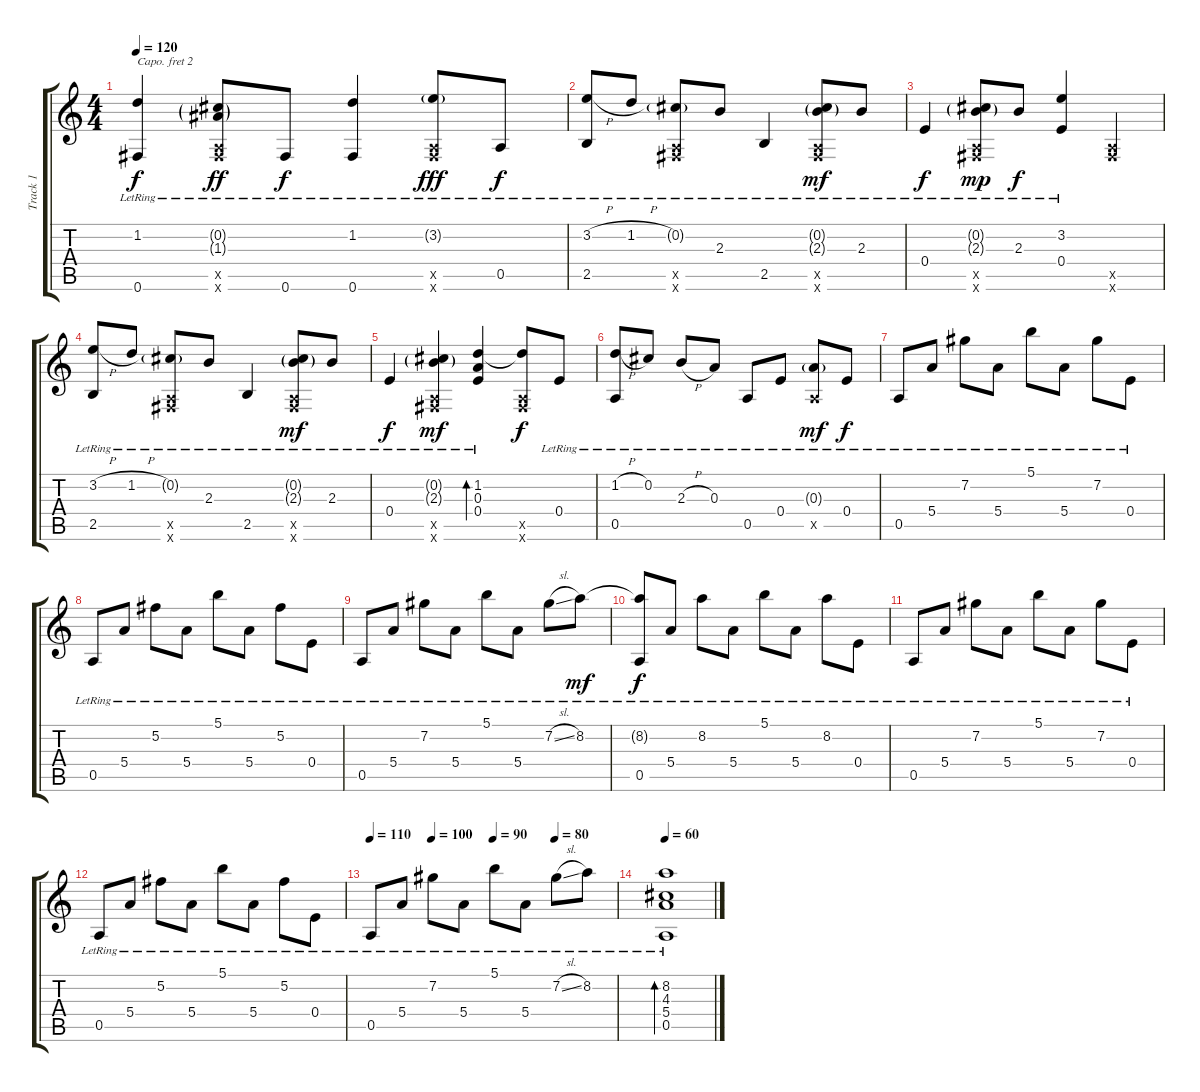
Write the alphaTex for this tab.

\track ("Track 1" "Track 1") {instrument acousticguitarsteel}
\staff {score tabs}
\capo 2
\tuning (E4 B3 G3 D3 G2 E2) {hide}
\ts (4 4)
\tempo 120
\clef g2
\ks c
(1.2{lr} 0.6{lr}).4{dy f} (0.2{g lr} 1.3{g lr} 0.5{x} 0.6{x}).8{dy ff} 0.6{lr}.8{dy f} (1.2{lr} 0.6{lr}).4 (3.2{g lr} 0.5{x} 0.6{x}).8{dy fff} 0.5{lr}.8{dy f} |
(3.2{h lr} 2.5{lr}).8 1.2{h lr}.8 (0.2{g lr} 0.5{x} 0.6{x}).8 2.3{lr}.8 2.5{lr}.4 (0.2{g lr} 2.3{g lr} 0.5{x} 0.6{x}).8{dy mf} 2.3{lr}.8 |
0.4{lr}.4{dy f} (0.2{g lr} 2.3{g lr} 0.5{x} 0.6{x}).8{dy mp} 2.3{lr}.8{dy f} (3.2{lr} 0.4{lr}).4 (0.5{x} 0.6{x}).4 |
(3.2{h lr} 2.5{lr}).8 1.2{h lr}.8 (0.2{g lr} 0.5{x} 0.6{x}).8 2.3{lr}.8 2.5{lr}.4 (0.2{g lr} 2.3{g lr} 0.5{x} 0.6{x}).8{dy mf} 2.3{lr}.8 |
0.4{lr}.4{dy f} (0.2{g lr} 2.3{g lr} 0.5{x} 0.6{x}).4{dy mf} (1.2{lr} 0.3{lr} 0.4{lr}).4{bd 480} (1.2{t} 0.5{x} 0.6{x}).8{dy f} 0.4{lr}.8 |
(1.2{h lr} 0.5{lr}).8 0.2{lr}.8 2.3{h lr}.8 0.3{lr}.8 0.5{lr}.8 0.4{lr}.8 (0.3{g lr} 0.5{x}).8{dy mf} 0.4{lr}.8{dy f} |
0.5{lr}.8 5.4{lr}.8 7.2{lr}.8 5.4{lr}.8 5.1{lr}.8 5.4{lr}.8 7.2{lr}.8 0.4{lr}.8 |
0.5{lr}.8 5.4{lr}.8 5.2{lr}.8 5.4{lr}.8 5.1{lr}.8 5.4{lr}.8 5.2{lr}.8 0.4{lr}.8 |
0.5{lr}.8 5.4{lr}.8 7.2{lr}.8 5.4{lr}.8 5.1{lr}.8 5.4{lr}.8 7.2{sl lr}.8 8.2{lr}.8{dy mf} |
(8.2{t} 0.5{lr}).8{dy f} 5.4{lr}.8 8.2{lr}.8 5.4{lr}.8 5.1{lr}.8 5.4{lr}.8 8.2{lr}.8 0.4{lr}.8 |
0.5{lr}.8 5.4{lr}.8 7.2{lr}.8 5.4{lr}.8 5.1{lr}.8 5.4{lr}.8 7.2{lr}.8 0.4{lr}.8 |
0.5{lr}.8 5.4{lr}.8 5.2{lr}.8 5.4{lr}.8 5.1{lr}.8 5.4{lr}.8 5.2{lr}.8 0.4{lr}.8 |
\tempo 110
\tempo (100 0.25)
\tempo (90 0.5)
\tempo (80 0.75)
0.5{lr}.8 5.4{lr}.8 7.2{lr}.8 5.4{lr}.8 5.1{lr}.8 5.4{lr}.8 7.2{sl lr}.8 8.2{lr}.8 |
\tempo 60
(8.2{lr} 4.3{lr} 5.4{lr} 0.5{lr}).1{bd 480}
